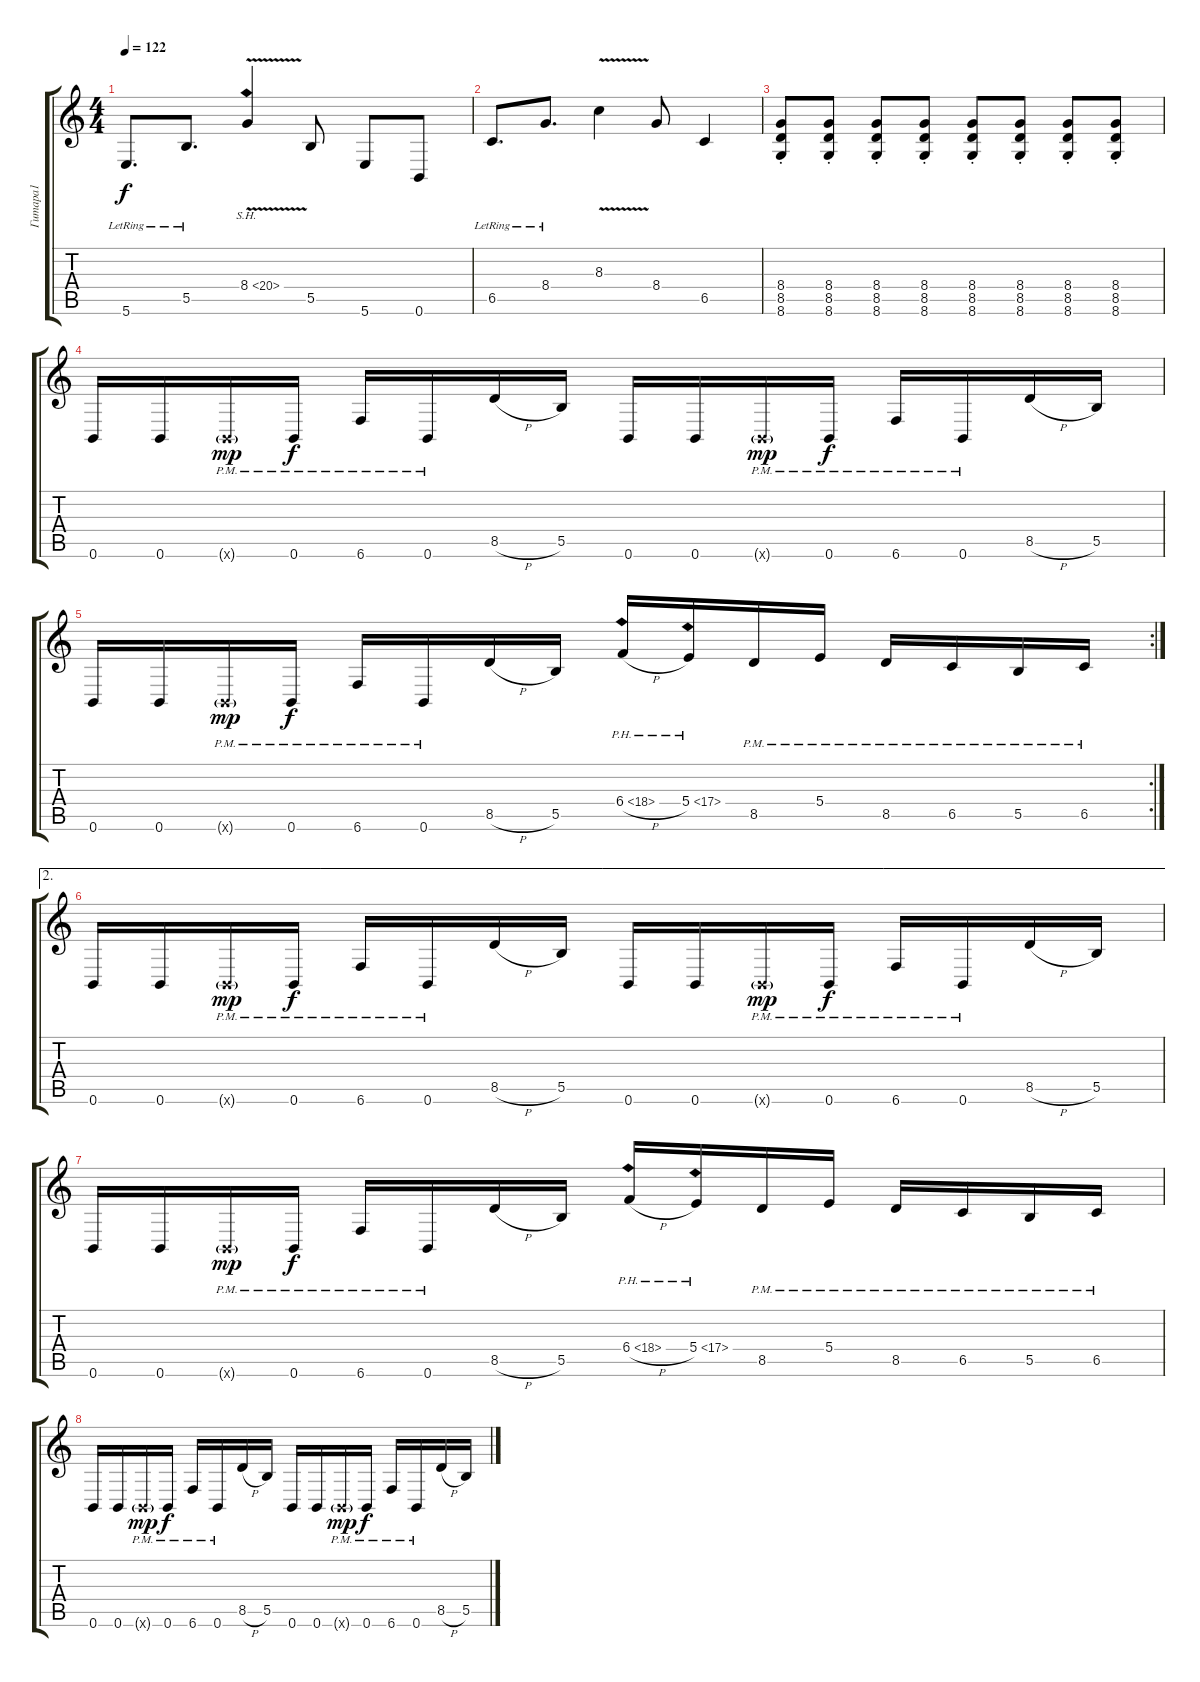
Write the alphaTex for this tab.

\track ("Гитара1" "Гитара1") {instrument distortionguitar}
\staff {score tabs}
\tuning (Db4 Ab3 E3 B2 Gb2 B1) {hide}
\ts (4 4)
\tempo 122
\clef g2
\ks c
5.6{lr}.8{d dy f} 5.5{lr}.8{d} 8.4{sh 12 v}.4 5.5.8 5.6.8 0.6.8 |
6.5{lr}.8{d} 8.4{lr}.8{d} 8.3{v}.4 8.4.8 6.5.4 |
(8.4{st} 8.5{st} 8.6{st}).8 (8.4{st} 8.5{st} 8.6{st}).8 (8.4{st} 8.5{st} 8.6{st}).8 (8.4{st} 8.5{st} 8.6{st}).8 (8.4{st} 8.5{st} 8.6{st}).8 (8.4{st} 8.5{st} 8.6{st}).8 (8.4{st} 8.5{st} 8.6{st}).8 (8.4{st} 8.5{st} 8.6{st}).8 |
0.6.16 0.6.16 0.6{g pm x}.16{dy mp} 0.6{pm}.16{dy f} 6.6{pm}.16 0.6{pm}.16 8.5{h}.16 5.5.16 0.6.16 0.6.16 0.6{g pm x}.16{dy mp} 0.6{pm}.16{dy f} 6.6{pm}.16 0.6{pm}.16 8.5{h}.16 5.5.16 |
\rc 2
0.6.16 0.6.16 0.6{g pm x}.16{dy mp} 0.6{pm}.16{dy f} 6.6{pm}.16 0.6{pm}.16 8.5{h}.16 5.5.16 6.4{ph 12 h}.16 5.4{ph 12}.16 8.5{pm}.16 5.4{pm}.16 8.5{pm}.16 6.5{pm}.16 5.5{pm}.16 6.5{pm}.16 |
\ae 2
0.6.16 0.6.16 0.6{g pm x}.16{dy mp} 0.6{pm}.16{dy f} 6.6{pm}.16 0.6{pm}.16 8.5{h}.16 5.5.16 0.6.16 0.6.16 0.6{g pm x}.16{dy mp} 0.6{pm}.16{dy f} 6.6{pm}.16 0.6{pm}.16 8.5{h}.16 5.5.16 |
0.6.16 0.6.16 0.6{g pm x}.16{dy mp} 0.6{pm}.16{dy f} 6.6{pm}.16 0.6{pm}.16 8.5{h}.16 5.5.16 6.4{ph 12 h}.16 5.4{ph 12}.16 8.5{pm}.16 5.4{pm}.16 8.5{pm}.16 6.5{pm}.16 5.5{pm}.16 6.5{pm}.16 |
0.6.16 0.6.16 0.6{g pm x}.16{dy mp} 0.6{pm}.16{dy f} 6.6{pm}.16 0.6{pm}.16 8.5{h}.16 5.5.16 0.6.16 0.6.16 0.6{g pm x}.16{dy mp} 0.6{pm}.16{dy f} 6.6{pm}.16 0.6{pm}.16 8.5{h}.16 5.5.16
